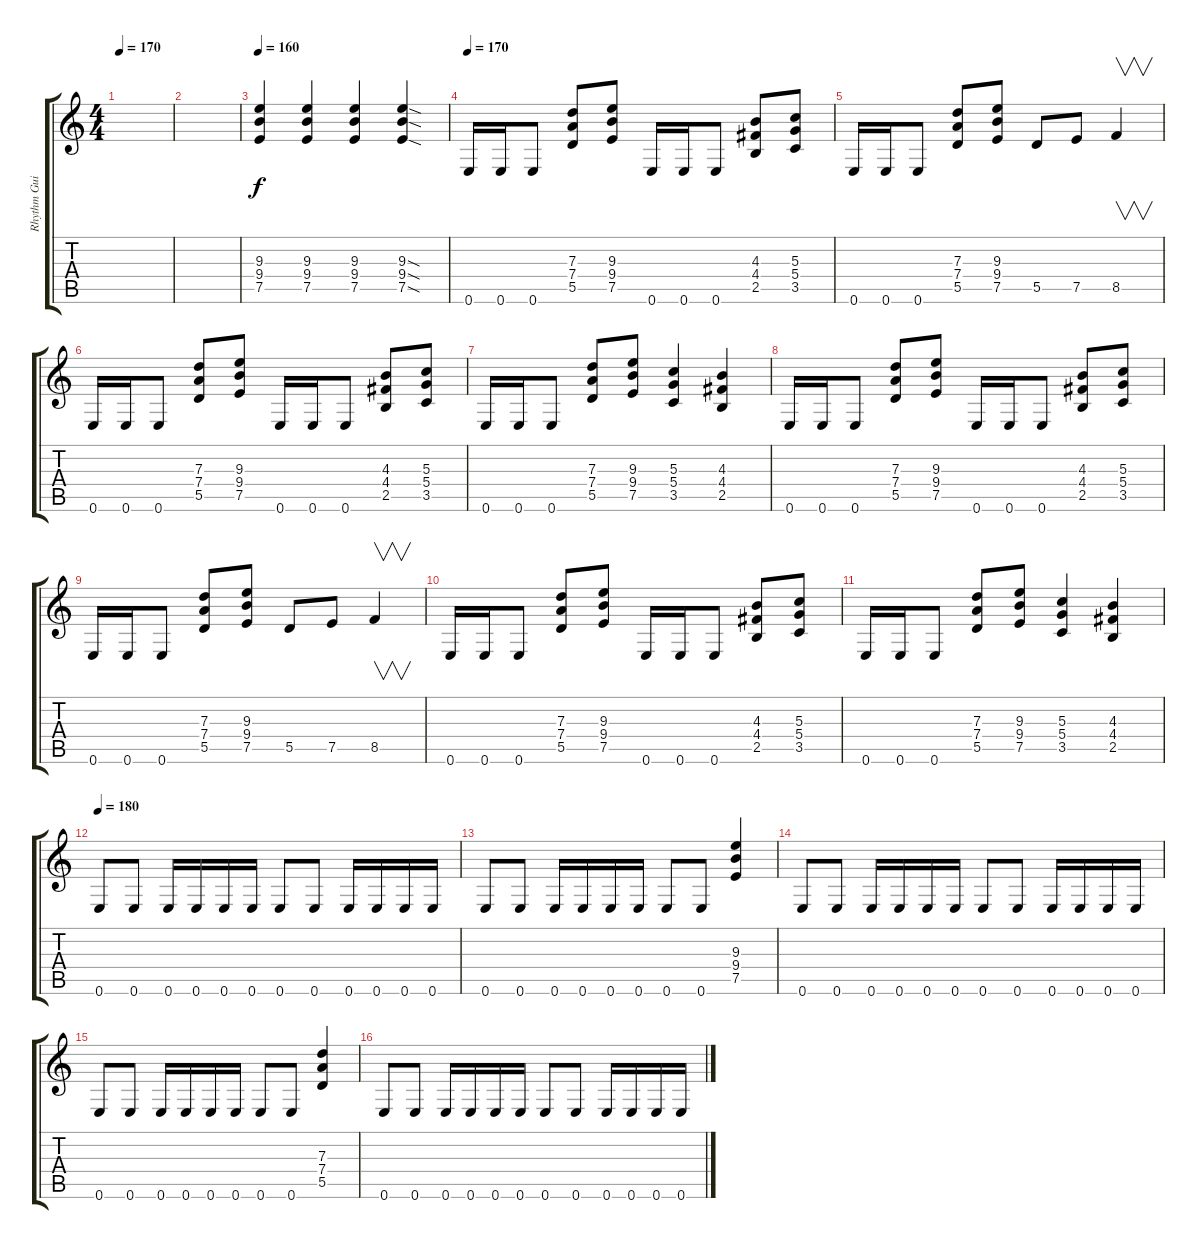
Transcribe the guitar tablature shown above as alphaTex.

\track ("Rhythm Guitar" "Rhythm Gui") {instrument overdrivenguitar}
\staff {score tabs}
\tuning (E4 B3 G3 D3 A2 E2) {hide}
\ts (4 4)
\tempo 170
\clef g2
\ks c
|
|
\tempo 160
(9.3 9.4 7.5).4 (9.3 9.4 7.5).4 (9.3 9.4 7.5).4 (9.3{sod} 9.4{sod} 7.5{sod}).4 |
\tempo 170
0.6.16 0.6.16 0.6.8 (7.3 7.4 5.5).8 (9.3 9.4 7.5).8 0.6.16 0.6.16 0.6.8 (4.3 4.4 2.5).8 (5.3 5.4 3.5).8 |
0.6.16 0.6.16 0.6.8 (7.3 7.4 5.5).8 (9.3 9.4 7.5).8 5.5.8 7.5.8 8.5.4{v} |
0.6.16 0.6.16 0.6.8 (7.3 7.4 5.5).8 (9.3 9.4 7.5).8 0.6.16 0.6.16 0.6.8 (4.3 4.4 2.5).8 (5.3 5.4 3.5).8 |
0.6.16 0.6.16 0.6.8 (7.3 7.4 5.5).8 (9.3 9.4 7.5).8 (5.3 5.4 3.5).4 (4.3 4.4 2.5).4 |
0.6.16 0.6.16 0.6.8 (7.3 7.4 5.5).8 (9.3 9.4 7.5).8 0.6.16 0.6.16 0.6.8 (4.3 4.4 2.5).8 (5.3 5.4 3.5).8 |
0.6.16 0.6.16 0.6.8 (7.3 7.4 5.5).8 (9.3 9.4 7.5).8 5.5.8 7.5.8 8.5.4{v} |
0.6.16 0.6.16 0.6.8 (7.3 7.4 5.5).8 (9.3 9.4 7.5).8 0.6.16 0.6.16 0.6.8 (4.3 4.4 2.5).8 (5.3 5.4 3.5).8 |
0.6.16 0.6.16 0.6.8 (7.3 7.4 5.5).8 (9.3 9.4 7.5).8 (5.3 5.4 3.5).4 (4.3 4.4 2.5).4 |
\tempo 180
0.6.8 0.6.8 0.6.16 0.6.16 0.6.16 0.6.16 0.6.8 0.6.8 0.6.16 0.6.16 0.6.16 0.6.16 |
0.6.8 0.6.8 0.6.16 0.6.16 0.6.16 0.6.16 0.6.8 0.6.8 (9.3 9.4 7.5).4 |
0.6.8 0.6.8 0.6.16 0.6.16 0.6.16 0.6.16 0.6.8 0.6.8 0.6.16 0.6.16 0.6.16 0.6.16 |
0.6.8 0.6.8 0.6.16 0.6.16 0.6.16 0.6.16 0.6.8 0.6.8 (7.3 7.4 5.5).4 |
0.6.8 0.6.8 0.6.16 0.6.16 0.6.16 0.6.16 0.6.8 0.6.8 0.6.16 0.6.16 0.6.16 0.6.16
